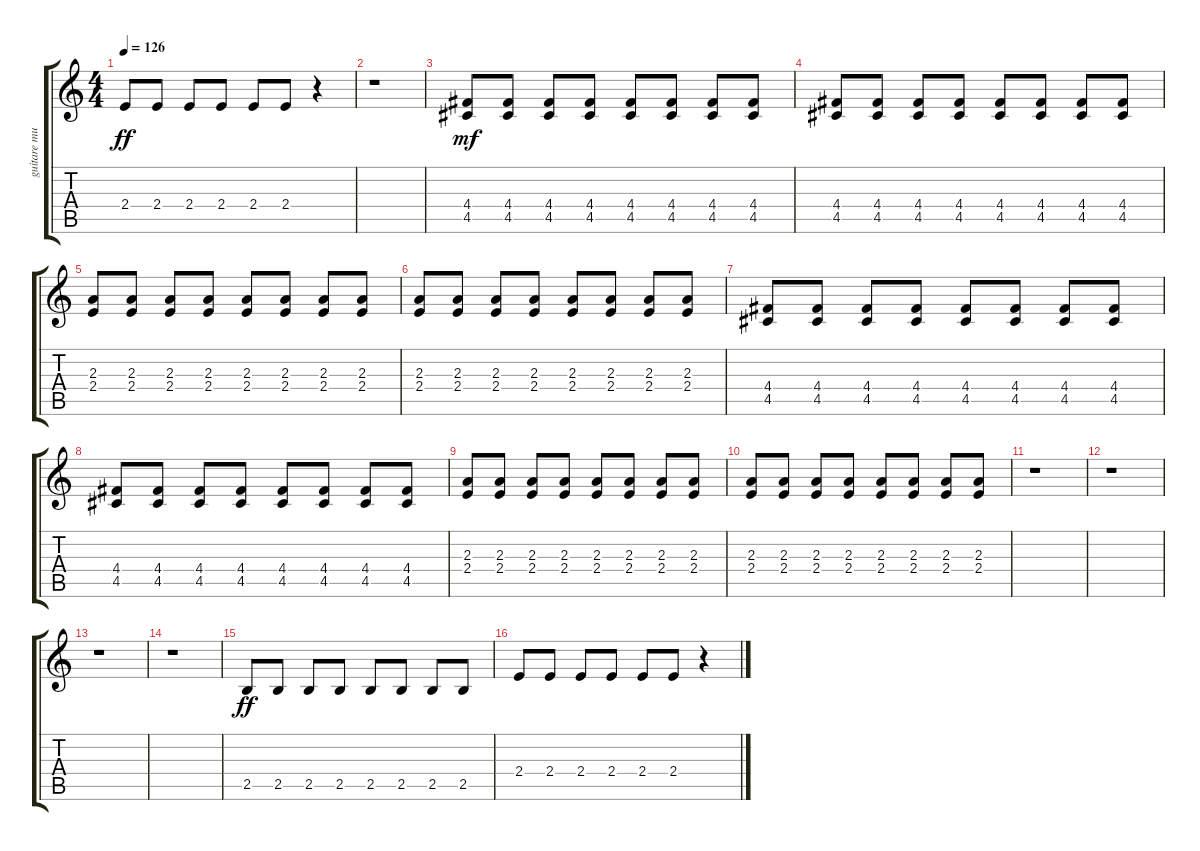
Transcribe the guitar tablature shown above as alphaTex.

\track ("guitare muted" "guitare mu") {instrument electricguitarmuted}
\staff {score tabs}
\tuning (E4 B3 G3 D3 A2 E2) {hide}
\ts (4 4)
\tempo 126
\clef g2
\ks c
2.4.8{dy ff} 2.4.8 2.4.8 2.4.8 2.4.8 2.4.8 r.4 |
r.1 |
(4.4 4.5).8{dy mf} (4.4 4.5).8 (4.4 4.5).8 (4.4 4.5).8 (4.4 4.5).8 (4.4 4.5).8 (4.4 4.5).8 (4.4 4.5).8 |
(4.4 4.5).8 (4.4 4.5).8 (4.4 4.5).8 (4.4 4.5).8 (4.4 4.5).8 (4.4 4.5).8 (4.4 4.5).8 (4.4 4.5).8 |
(2.3 2.4).8 (2.3 2.4).8 (2.3 2.4).8 (2.3 2.4).8 (2.3 2.4).8 (2.3 2.4).8 (2.3 2.4).8 (2.3 2.4).8 |
(2.3 2.4).8 (2.3 2.4).8 (2.3 2.4).8 (2.3 2.4).8 (2.3 2.4).8 (2.3 2.4).8 (2.3 2.4).8 (2.3 2.4).8 |
(4.4 4.5).8 (4.4 4.5).8 (4.4 4.5).8 (4.4 4.5).8 (4.4 4.5).8 (4.4 4.5).8 (4.4 4.5).8 (4.4 4.5).8 |
(4.4 4.5).8 (4.4 4.5).8 (4.4 4.5).8 (4.4 4.5).8 (4.4 4.5).8 (4.4 4.5).8 (4.4 4.5).8 (4.4 4.5).8 |
(2.3 2.4).8 (2.3 2.4).8 (2.3 2.4).8 (2.3 2.4).8 (2.3 2.4).8 (2.3 2.4).8 (2.3 2.4).8 (2.3 2.4).8 |
(2.3 2.4).8 (2.3 2.4).8 (2.3 2.4).8 (2.3 2.4).8 (2.3 2.4).8 (2.3 2.4).8 (2.3 2.4).8 (2.3 2.4).8 |
r.1 |
r.1 |
r.1 |
r.1 |
2.5.8{dy ff} 2.5.8 2.5.8 2.5.8 2.5.8 2.5.8 2.5.8 2.5.8 |
2.4.8 2.4.8 2.4.8 2.4.8 2.4.8 2.4.8 r.4
